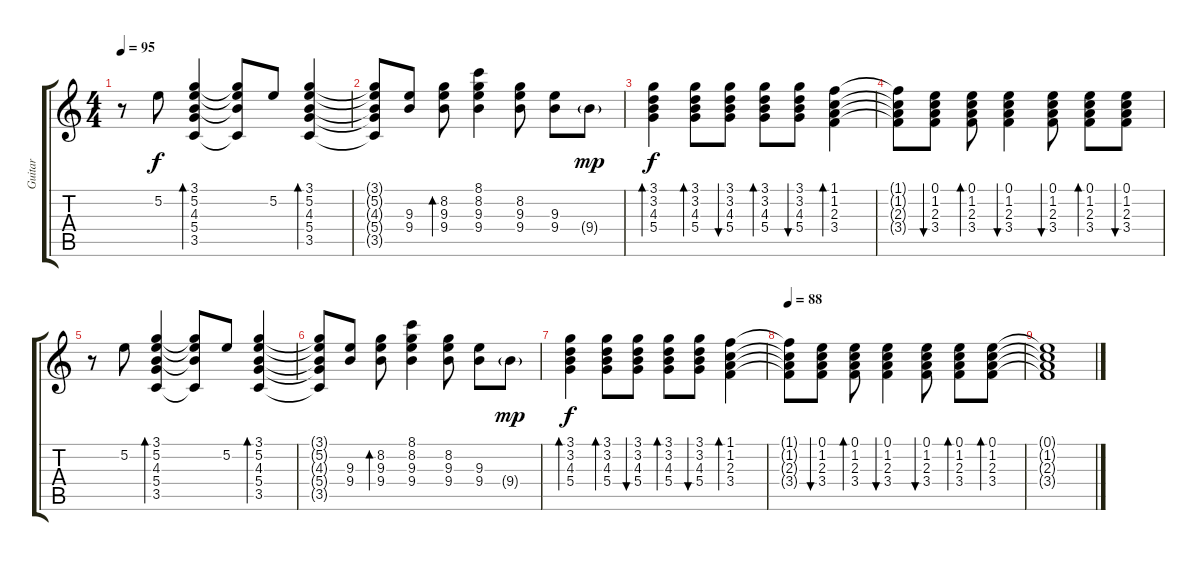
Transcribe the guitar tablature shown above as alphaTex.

\track ("Guitar" "Guitar") {instrument acousticguitarsteel}
\staff {score tabs}
\tuning (E4 B3 G3 D3 A2 E2) {hide}
\ts (4 4)
\tempo 95
\clef g2
\ks c
r.8{dy f} 5.2.8 (3.1 5.2 4.3 5.4 3.5).4{bd 60} (3.1{t} 5.2{t} 4.3{t} 3.5{t}).8 5.2.8 (3.1 5.2 4.3 5.4 3.5).4{bd 60} |
(3.1{t} 5.2{t} 4.3{t} 5.4{t} 3.5{t}).8 (9.3 9.4).8 (8.2 9.3 9.4).8{bd 60} (8.1 8.2 9.3 9.4).4 (8.2 9.3 9.4).8 (9.3 9.4).8 9.4{g}.8{dy mp} |
(3.1 3.2 4.3 5.4).4{bd 60 dy f} (3.1 3.2 4.3 5.4).8{bd 60} (3.1 3.2 4.3 5.4).8{bu 60} (3.1 3.2 4.3 5.4).8{bd 60} (3.1 3.2 4.3 5.4).8{bu 60} (1.1 1.2 2.3 3.4).4{bd 240} |
(1.1{t} 1.2{t} 2.3{t} 3.4{t}).8{volume 6} (0.1 1.2 2.3 3.4).8{bu 60} (0.1 1.2 2.3 3.4).8{bd 60} (0.1 1.2 2.3 3.4).4{bu 60} (0.1 1.2 2.3 3.4).8{bu 60} (0.1 1.2 2.3 3.4).8{bd 60} (0.1 1.2 2.3 3.4).8{bu 60} |
r.8{volume 7} 5.2.8 (3.1 5.2 4.3 5.4 3.5).4{bd 60} (3.1{t} 5.2{t} 4.3{t} 3.5{t}).8 5.2.8 (3.1 5.2 4.3 5.4 3.5).4{bd 60} |
(3.1{t} 5.2{t} 4.3{t} 5.4{t} 3.5{t}).8 (9.3 9.4).8 (8.2 9.3 9.4).8{bd 60} (8.1 8.2 9.3 9.4).4 (8.2 9.3 9.4).8 (9.3 9.4).8 9.4{g}.8{dy mp} |
(3.1 3.2 4.3 5.4).4{bd 60 dy f} (3.1 3.2 4.3 5.4).8{bd 60} (3.1 3.2 4.3 5.4).8{bu 60} (3.1 3.2 4.3 5.4).8{bd 60} (3.1 3.2 4.3 5.4).8{bu 60} (1.1 1.2 2.3 3.4).4{bd 240} |
\tempo 88
(1.1{t} 1.2{t} 2.3{t} 3.4{t}).8{volume 6} (0.1 1.2 2.3 3.4).8{bu 60} (0.1 1.2 2.3 3.4).8{bd 60} (0.1 1.2 2.3 3.4).4{bu 60} (0.1 1.2 2.3 3.4).8{bu 60} (0.1 1.2 2.3 3.4).8{bd 60} (0.1 1.2 2.3 3.4).8{bd 480} |
(0.1{t} 1.2{t} 2.3{t} 3.4{t}).1
